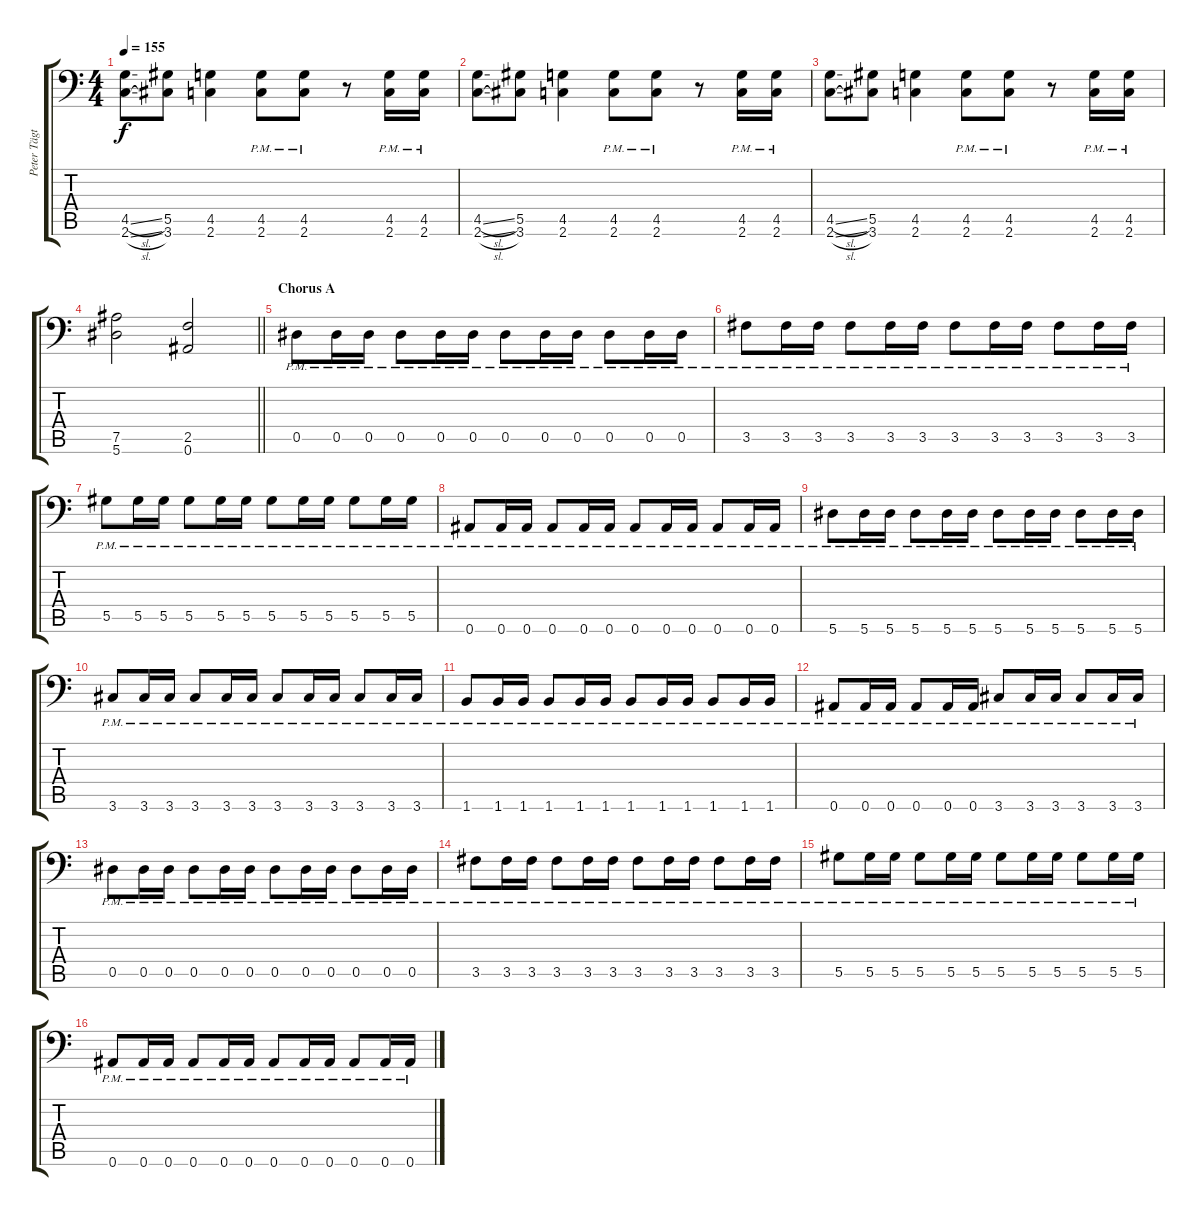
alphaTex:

\track ("Peter Tägtgren (Rythm 1)" "Peter Tägt") {instrument distortionguitar}
\staff {score tabs}
\tuning (Bb3 F3 Db3 Ab2 Eb2 Bb1) {hide}
\ts (4 4)
\tempo 155
\clef f4
\ks c
(4.5{sl} 2.6{sl}).8{dy f} (5.5 3.6).8 (4.5 2.6).4 (4.5{pm} 2.6{pm}).8 (4.5{pm} 2.6{pm}).8 r.8 (4.5{pm} 2.6{pm}).16 (4.5{pm} 2.6{pm}).16 |
(4.5{sl} 2.6{sl}).8 (5.5 3.6).8 (4.5 2.6).4 (4.5{pm} 2.6{pm}).8 (4.5{pm} 2.6{pm}).8 r.8 (4.5{pm} 2.6{pm}).16 (4.5{pm} 2.6{pm}).16 |
(4.5{sl} 2.6{sl}).8 (5.5 3.6).8 (4.5 2.6).4 (4.5{pm} 2.6{pm}).8 (4.5{pm} 2.6{pm}).8 r.8 (4.5{pm} 2.6{pm}).16 (4.5{pm} 2.6{pm}).16 |
\barLineRight lightlight
(7.5 5.6).2 (2.5 0.6).2 |
\section ("" "Chorus A")
0.5{pm}.8{volume 13} 0.5{pm}.16 0.5{pm}.16 0.5{pm}.8 0.5{pm}.16 0.5{pm}.16 0.5{pm}.8 0.5{pm}.16 0.5{pm}.16 0.5{pm}.8 0.5{pm}.16 0.5{pm}.16 |
3.5{pm}.8 3.5{pm}.16 3.5{pm}.16 3.5{pm}.8 3.5{pm}.16 3.5{pm}.16 3.5{pm}.8 3.5{pm}.16 3.5{pm}.16 3.5{pm}.8 3.5{pm}.16 3.5{pm}.16 |
5.5{pm}.8 5.5{pm}.16 5.5{pm}.16 5.5{pm}.8 5.5{pm}.16 5.5{pm}.16 5.5{pm}.8 5.5{pm}.16 5.5{pm}.16 5.5{pm}.8 5.5{pm}.16 5.5{pm}.16 |
0.6{pm}.8 0.6{pm}.16 0.6{pm}.16 0.6{pm}.8 0.6{pm}.16 0.6{pm}.16 0.6{pm}.8 0.6{pm}.16 0.6{pm}.16 0.6{pm}.8 0.6{pm}.16 0.6{pm}.16 |
5.6{pm}.8 5.6{pm}.16 5.6{pm}.16 5.6{pm}.8 5.6{pm}.16 5.6{pm}.16 5.6{pm}.8 5.6{pm}.16 5.6{pm}.16 5.6{pm}.8 5.6{pm}.16 5.6{pm}.16 |
3.6{pm}.8 3.6{pm}.16 3.6{pm}.16 3.6{pm}.8 3.6{pm}.16 3.6{pm}.16 3.6{pm}.8 3.6{pm}.16 3.6{pm}.16 3.6{pm}.8 3.6{pm}.16 3.6{pm}.16 |
1.6{pm}.8 1.6{pm}.16 1.6{pm}.16 1.6{pm}.8 1.6{pm}.16 1.6{pm}.16 1.6{pm}.8 1.6{pm}.16 1.6{pm}.16 1.6{pm}.8 1.6{pm}.16 1.6{pm}.16 |
0.6{pm}.8 0.6{pm}.16 0.6{pm}.16 0.6{pm}.8 0.6{pm}.16 0.6{pm}.16 3.6{pm}.8 3.6{pm}.16 3.6{pm}.16 3.6{pm}.8 3.6{pm}.16 3.6{pm}.16 |
0.5{pm}.8 0.5{pm}.16 0.5{pm}.16 0.5{pm}.8 0.5{pm}.16 0.5{pm}.16 0.5{pm}.8 0.5{pm}.16 0.5{pm}.16 0.5{pm}.8 0.5{pm}.16 0.5{pm}.16 |
3.5{pm}.8 3.5{pm}.16 3.5{pm}.16 3.5{pm}.8 3.5{pm}.16 3.5{pm}.16 3.5{pm}.8 3.5{pm}.16 3.5{pm}.16 3.5{pm}.8 3.5{pm}.16 3.5{pm}.16 |
5.5{pm}.8 5.5{pm}.16 5.5{pm}.16 5.5{pm}.8 5.5{pm}.16 5.5{pm}.16 5.5{pm}.8 5.5{pm}.16 5.5{pm}.16 5.5{pm}.8 5.5{pm}.16 5.5{pm}.16 |
0.6{pm}.8 0.6{pm}.16 0.6{pm}.16 0.6{pm}.8 0.6{pm}.16 0.6{pm}.16 0.6{pm}.8 0.6{pm}.16 0.6{pm}.16 0.6{pm}.8 0.6{pm}.16 0.6{pm}.16
